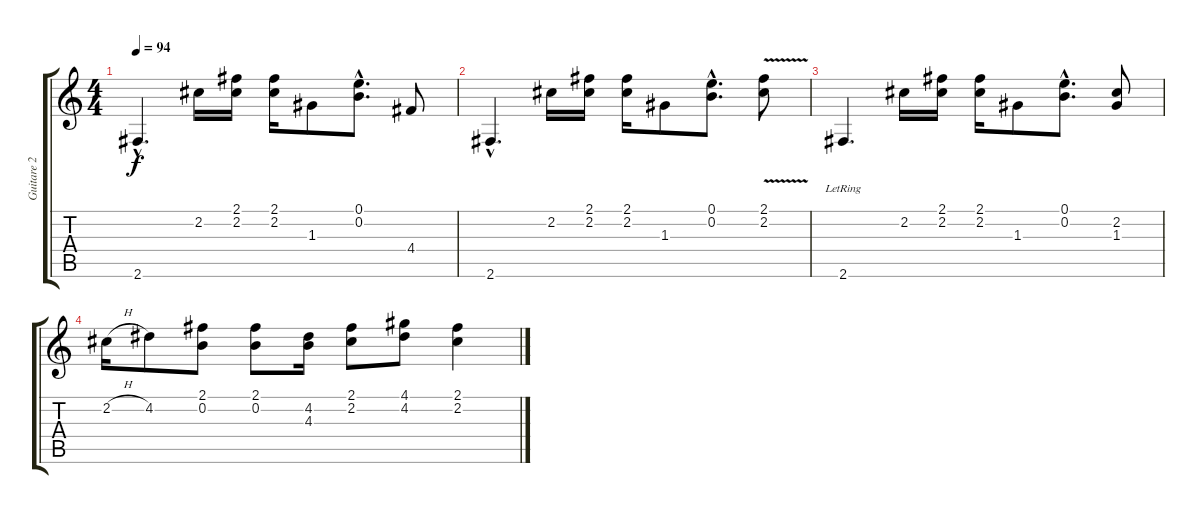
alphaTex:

\track ("Guitare 2" "Guitare 2") {instrument acousticguitarsteel}
\staff {score tabs}
\tuning (E4 B3 G3 D3 A2 E2) {hide}
\ts (4 4)
\tempo 94
\clef g2
\ks c
2.6{hac}.4{d dy f} 2.2.16 (2.1 2.2).16 (2.1 2.2).16 1.3.8 (0.1{hac} 0.2{hac}).8{d} 4.4.8 |
2.6{hac}.4{d} 2.2.16 (2.1 2.2).16 (2.1 2.2).16 1.3.8 (0.1{hac} 0.2{hac}).8{d} (2.1{v} 2.2).8 |
2.6{lr}.4{d} 2.2.16 (2.1 2.2).16 (2.1 2.2).16 1.3.8 (0.1{hac} 0.2{hac}).8{d} (2.2 1.3).8 |
2.2{h}.16 4.2.8 (2.1 0.2).8 (2.1 0.2).8 (4.2 4.3).16 (2.1 2.2).8 (4.1 4.2).8 (2.1 2.2).4
